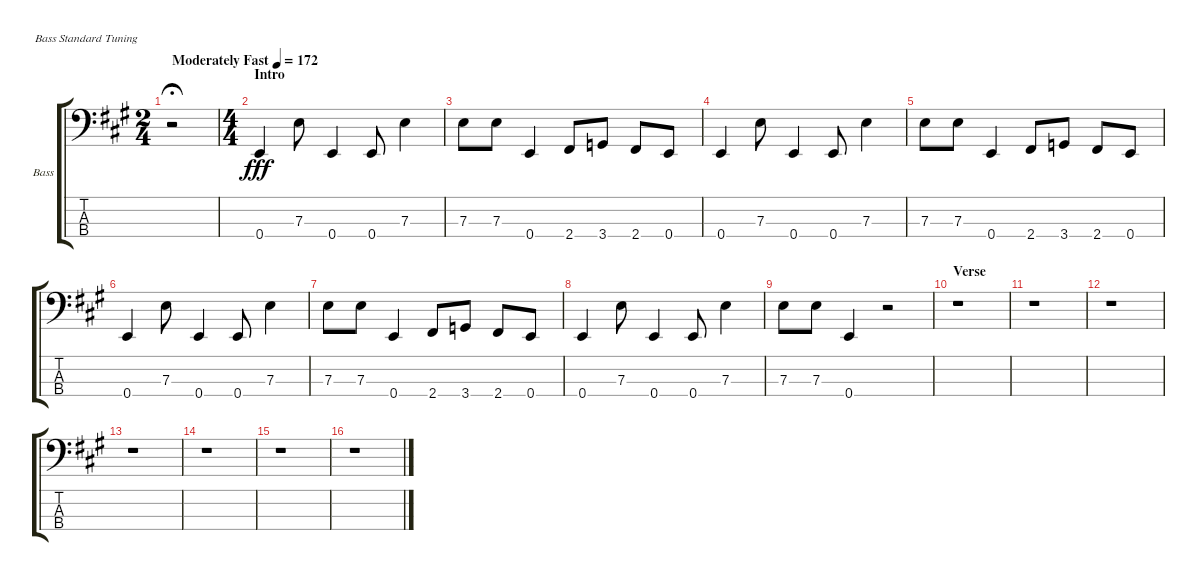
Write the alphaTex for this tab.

\defaultSystemsLayout 4
\bracketExtendMode groupsimilarinstruments
\firstSystemTrackNameOrientation horizontal
\otherSystemsTrackNameOrientation horizontal
\track ("Nate Mendel" "Bass") {instrument electricbassfinger}
\staff {score tabs}
\tuning (G2 D2 A1 E1)
\ts (2 4)
\tempo (172 "Moderately Fast")
\clef f4
\ks a
r.2{dy fff fermata (medium 0.5) instrument electricbassfinger} |
\ts (4 4)
\section ("" "Intro")
\scale
0.485477 0.4.4 7.3.8 0.4.4 0.4.8 7.3.4 |
\scale
0.257261 7.3.8 7.3.8 0.4.4 2.4.8 3.4.8 2.4.8 0.4.8 |
\scale
0.257261 0.4.4 7.3.8 0.4.4 0.4.8 7.3.4 |
\scale
0.333333 7.3.8 7.3.8 0.4.4 2.4.8 3.4.8 2.4.8 0.4.8 |
\scale
0.333333 0.4.4 7.3.8 0.4.4 0.4.8 7.3.4 |
\scale
0.333333 7.3.8 7.3.8 0.4.4 2.4.8 3.4.8 2.4.8 0.4.8 |
\scale
0.313131 0.4.4 7.3.8 0.4.4 0.4.8 7.3.4 |
\scale
0.313131 7.3.8 7.3.8 0.4.4 r.2 |
\section ("" "Verse")
\scale
0.373737 r.1 |
\scale
0.333333 r.1 |
\scale
0.333333 r.1 |
\scale
0.333333 r.1 |
\scale
0.333333 r.1 |
\scale
0.333333 r.1 |
\scale
0.333333 r.1
